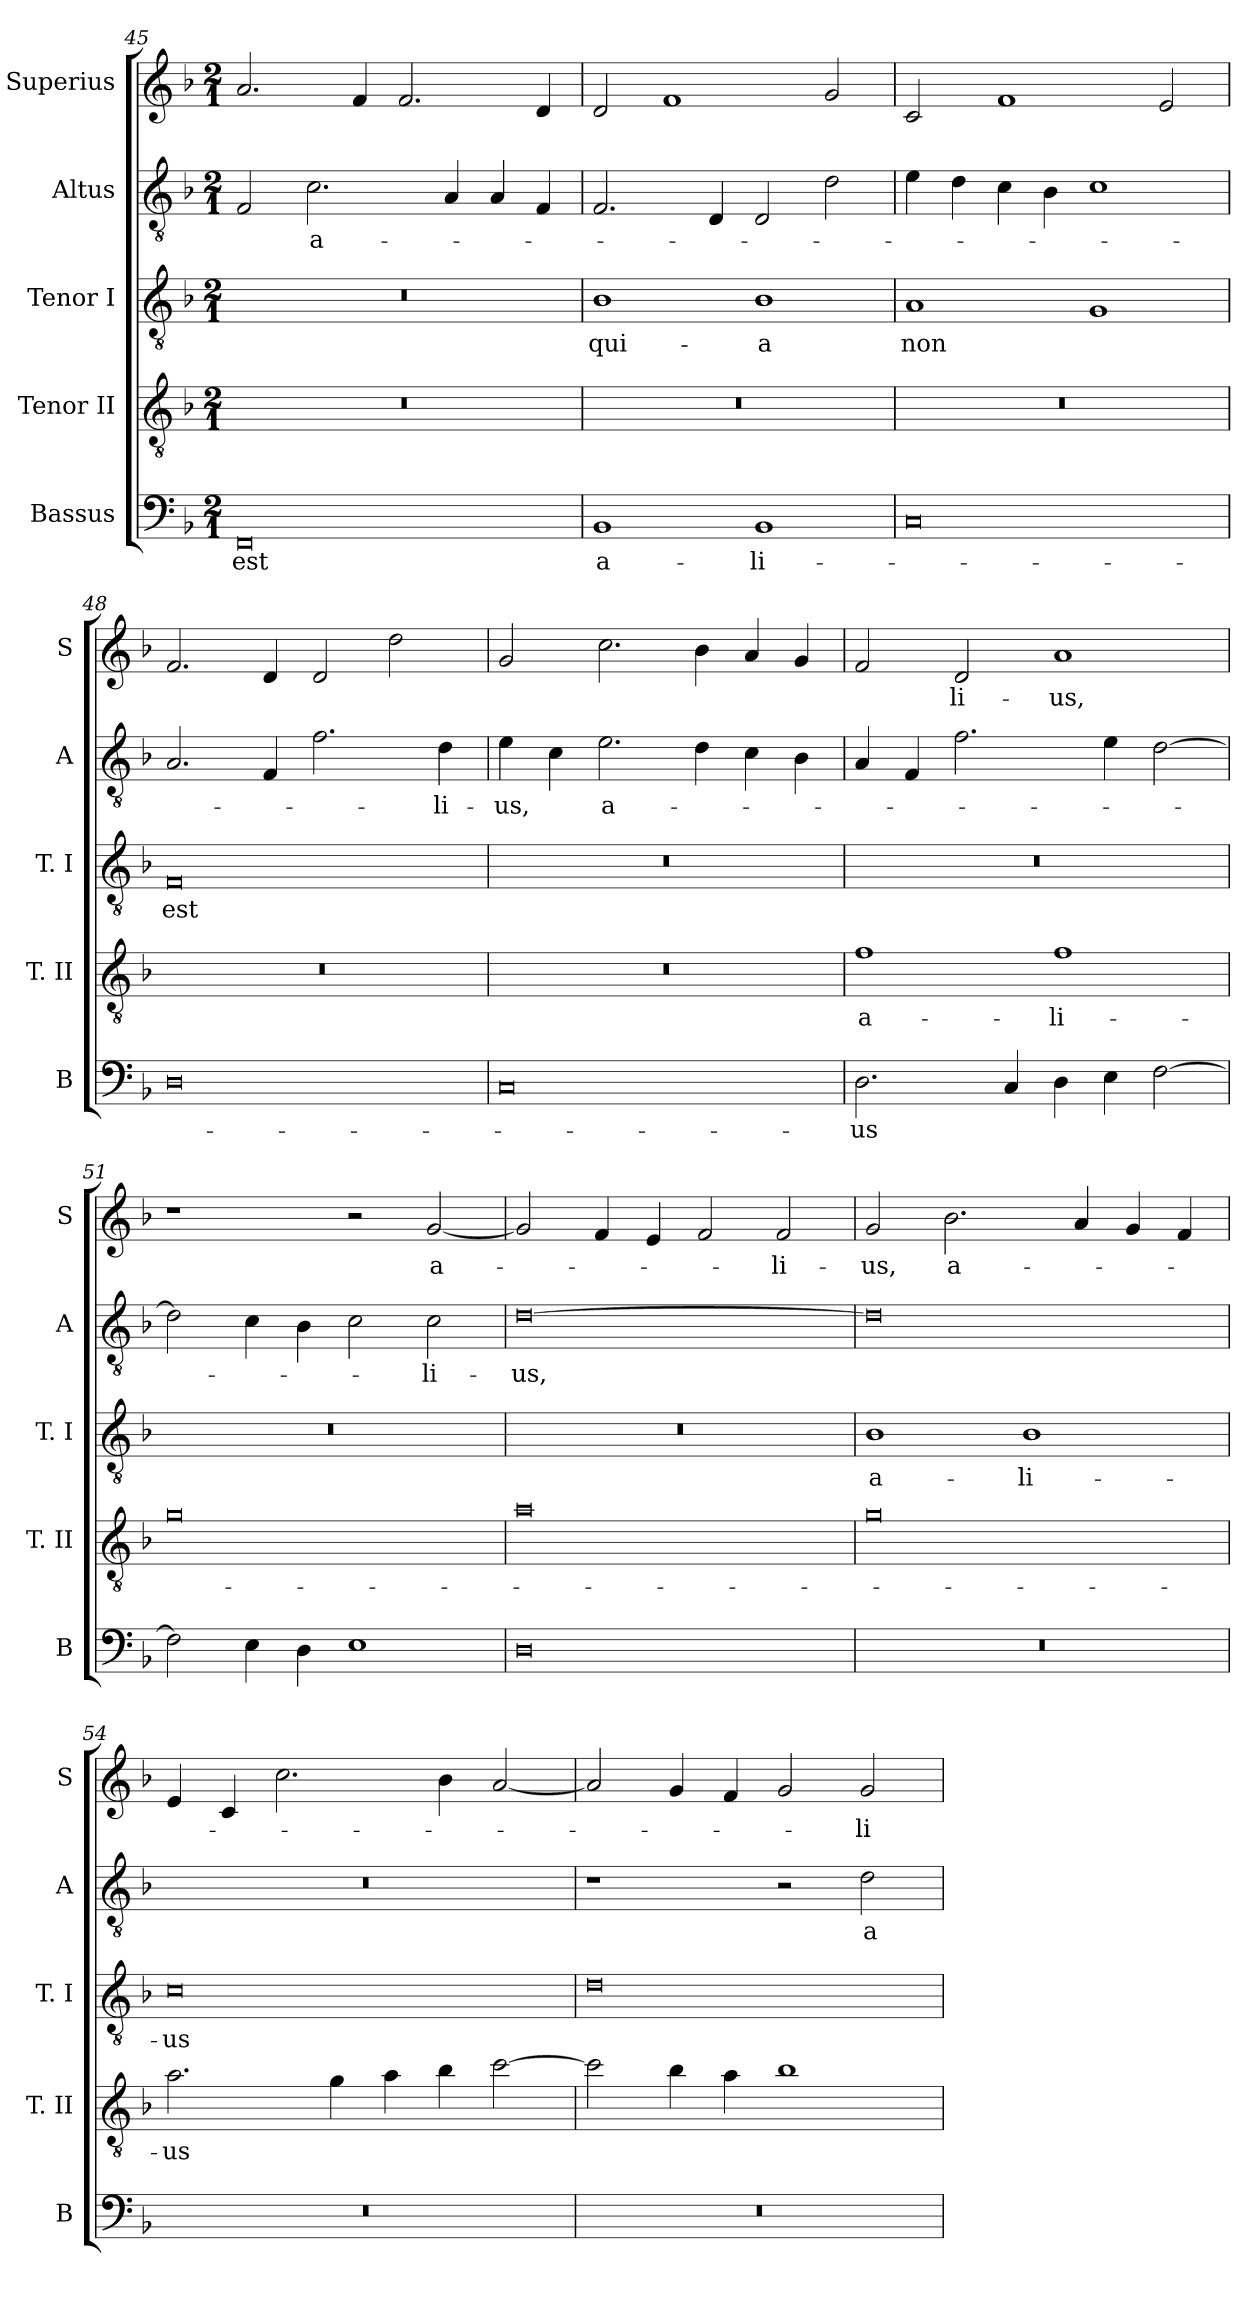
**kern	**text	**kern	**text	**kern	**text	**kern	**text	**kern	**text
*part5	*part5	*part4	*part4	*part3	*part3	*part2	*part2	*part1	*part1
*staff5	*staff5	*staff4	*staff4	*staff3	*staff3	*staff2	*staff2	*staff1	*staff1
*I"Bassus	*	*I"Tenor II	*	*I"Tenor I	*	*I"Altus	*	*I"Superius	*
*I'B	*	*I'T. II	*	*I'T. I	*	*I'A	*	*I'S	*
*clefF4	*	*clefGv2	*	*clefGv2	*	*clefGv2	*	*clefG2	*
*k[b-]	*	*k[b-]	*	*k[b-]	*	*k[b-]	*	*k[b-]	*
*F:	*	*F:	*	*F:	*	*F:	*	*F:	*
*M2/1	*	*M2/1	*	*M2/1	*	*M2/1	*	*M2/1	*
=45	=45	=45	=45	=45	=45	=45	=45	=45	=45
0FF	est	0r	.	0r	.	2F	.	2.a	.
.	.	.	.	.	.	2.c	a-	.	.
.	.	.	.	.	.	.	.	4f	.
.	.	.	.	.	.	.	.	2.f	.
.	.	.	.	.	.	4A	.	.	.
.	.	.	.	.	.	4A	.	.	.
.	.	.	.	.	.	4F	.	4d	.
=46	=46	=46	=46	=46	=46	=46	=46	=46	=46
1BB-	a-	0r	.	1B-	qui-	2.F	.	2d	.
.	.	.	.	.	.	.	.	1f	.
.	.	.	.	.	.	4D	.	.	.
1BB-	-li-	.	.	1B-	-a	2D	.	.	.
.	.	.	.	.	.	2d	.	2g	.
=47	=47	=47	=47	=47	=47	=47	=47	=47	=47
0C	.	0r	.	1A	non	4e	.	2c	.
.	.	.	.	.	.	4d	.	.	.
.	.	.	.	.	.	4c	.	1f	.
.	.	.	.	.	.	4B-	.	.	.
.	.	.	.	1G	.	1c	.	.	.
.	.	.	.	.	.	.	.	2e	.
=48	=48	=48	=48	=48	=48	=48	=48	=48	=48
0D	.	0r	.	0F	est	2.A	.	2.f	.
.	.	.	.	.	.	4F	.	4d	.
.	.	.	.	.	.	2.f	.	2d	.
.	.	.	.	.	.	.	.	2dd	.
.	.	.	.	.	.	4d	-li-	.	.
=49	=49	=49	=49	=49	=49	=49	=49	=49	=49
0C	.	0r	.	0r	.	4e	-us,	2g	.
.	.	.	.	.	.	4c	.	.	.
.	.	.	.	.	.	2.e	a-	2.cc	.
.	.	.	.	.	.	4d	.	4b-	.
.	.	.	.	.	.	4c	.	4a	.
.	.	.	.	.	.	4B-	.	4g	.
=50	=50	=50	=50	=50	=50	=50	=50	=50	=50
2.D	-us	1f	a-	0r	.	4A	.	2f	.
.	.	.	.	.	.	4F	.	.	.
.	.	.	.	.	.	2.f	.	2d	-li-
4C	.	.	.	.	.	.	.	.	.
4D	.	1f	-li-	.	.	.	.	1a	-us,
4E	.	.	.	.	.	4e	.	.	.
[2F	.	.	.	.	.	[2d	.	.	.
=51	=51	=51	=51	=51	=51	=51	=51	=51	=51
2F]	.	0g	.	0r	.	2d]	.	1r	.
4E	.	.	.	.	.	4c	.	.	.
4D	.	.	.	.	.	4B-	.	.	.
1E	.	.	.	.	.	2c	.	2r	.
.	.	.	.	.	.	2c	-li-	[2g	a-
=52	=52	=52	=52	=52	=52	=52	=52	=52	=52
0D	.	0a	.	0r	.	[0d	-us,	2g]	.
.	.	.	.	.	.	.	.	4f	.
.	.	.	.	.	.	.	.	4e	.
.	.	.	.	.	.	.	.	2f	.
.	.	.	.	.	.	.	.	2f	-li-
=53	=53	=53	=53	=53	=53	=53	=53	=53	=53
0r	.	0g	.	1B-	a-	0d]	.	2g	-us,
.	.	.	.	.	.	.	.	2.b-	a-
.	.	.	.	1B-	-li-	.	.	.	.
.	.	.	.	.	.	.	.	4a	.
.	.	.	.	.	.	.	.	4g	.
.	.	.	.	.	.	.	.	4f	.
=54	=54	=54	=54	=54	=54	=54	=54	=54	=54
0r	.	2.a	-us	0c	-us	0r	.	4e	.
.	.	.	.	.	.	.	.	4c	.
.	.	.	.	.	.	.	.	2.cc	.
.	.	4g	.	.	.	.	.	.	.
.	.	4a	.	.	.	.	.	.	.
.	.	4b-	.	.	.	.	.	4b-	.
.	.	[2cc	.	.	.	.	.	[2a	.
=55	=55	=55	=55	=55	=55	=55	=55	=55	=55
0r	.	2cc]	.	0d	.	1r	.	2a]	.
.	.	4b-	.	.	.	.	.	4g	.
.	.	4a	.	.	.	.	.	4f	.
.	.	1b-	.	.	.	2r	.	2g	.
.	.	.	.	.	.	2d	a-	2g	-li-
=	=	=	=	=	=	=	=	=	=
*-	*-	*-	*-	*-	*-	*-	*-	*-	*-
